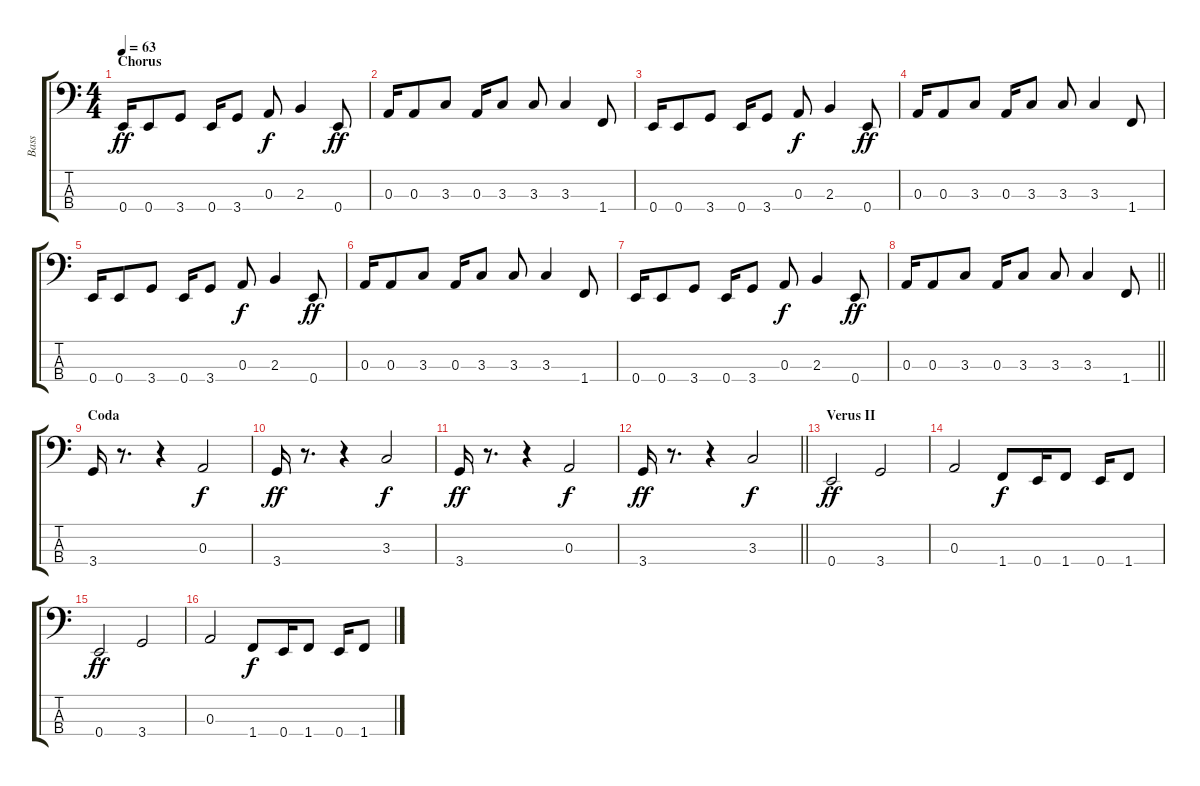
\track ("Bass" "Bass") {instrument electricbassfinger}
\staff {score tabs}
\tuning (G2 D2 A1 E1) {hide}
\ts (4 4)
\section ("" "Chorus")
\tempo 63
\clef f4
\ks c
0.4.16{dy ff} 0.4.8 3.4.8 0.4.16 3.4.8 0.3.8{dy f} 2.3.4 0.4.8{dy ff} |
0.3.16 0.3.8 3.3.8 0.3.16 3.3.8 3.3.8 3.3.4 1.4.8 |
0.4.16 0.4.8 3.4.8 0.4.16 3.4.8 0.3.8{dy f} 2.3.4 0.4.8{dy ff} |
0.3.16 0.3.8 3.3.8 0.3.16 3.3.8 3.3.8 3.3.4 1.4.8 |
0.4.16 0.4.8 3.4.8 0.4.16 3.4.8 0.3.8{dy f} 2.3.4 0.4.8{dy ff} |
0.3.16 0.3.8 3.3.8 0.3.16 3.3.8 3.3.8 3.3.4 1.4.8 |
0.4.16 0.4.8 3.4.8 0.4.16 3.4.8 0.3.8{dy f} 2.3.4 0.4.8{dy ff} |
\barLineRight lightlight
0.3.16 0.3.8 3.3.8 0.3.16 3.3.8 3.3.8 3.3.4 1.4.8 |
\section ("" "Coda")
3.4.16 r.8{d} r.4 0.3.2{dy f} |
3.4.16{dy ff} r.8{d} r.4 3.3.2{dy f} |
3.4.16{dy ff} r.8{d} r.4 0.3.2{dy f} |
\barLineRight lightlight
3.4.16{dy ff} r.8{d} r.4 3.3.2{dy f} |
\section ("" "Verus II")
0.4.2{dy ff} 3.4.2 |
0.3.2 1.4.8{dy f} 0.4.16 1.4.8 0.4.16 1.4.8 |
0.4.2{dy ff} 3.4.2 |
0.3.2 1.4.8{dy f} 0.4.16 1.4.8 0.4.16 1.4.8
